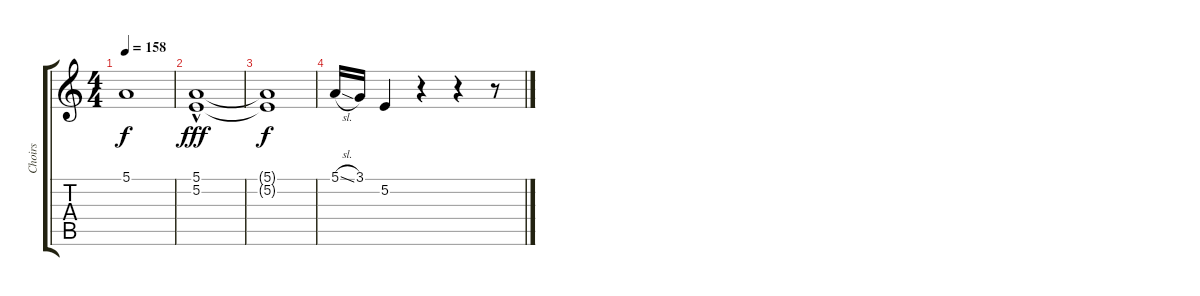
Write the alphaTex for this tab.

\track ("Choirs" "Choirs") {instrument voiceoohs}
\staff {score tabs}
\tuning (E4 B3 G3 D3 A2 E2) {hide}
\ts (4 4)
\tempo 158
\clef g2
\ks c
5.1{t}.1{dy f} |
(5.1{hac} 5.2{hac}).1{dy fff} |
(5.1{t} 5.2{t}).1{dy f} |
5.1{sl}.16 3.1.16 5.2.4 r.4 r.4 r.8
